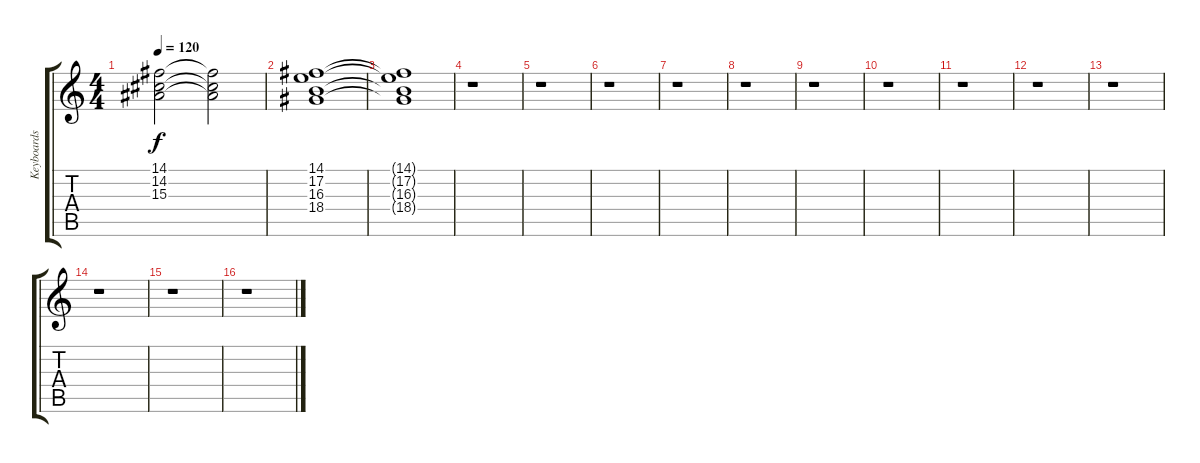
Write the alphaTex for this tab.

\track ("Keyboards" "Keyboards") {instrument stringensemble1}
\staff {score tabs}
\tuning (E4 B3 G3 D3 A2 E2) {hide}
\ts (4 4)
\tempo 120
\clef g2
\ks c
(14.1{t} 14.2{t} 15.3{t}).2{dy f} (14.1{t} 14.2{t} 15.3{t}).2 |
(14.1 17.2 16.3 18.4).1 |
(14.1{t} 17.2{t} 16.3{t} 18.4{t}).1 |
r.1 |
r.1 |
r.1 |
r.1 |
r.1 |
r.1 |
r.1 |
r.1 |
r.1 |
r.1 |
r.1 |
r.1 |
r.1
